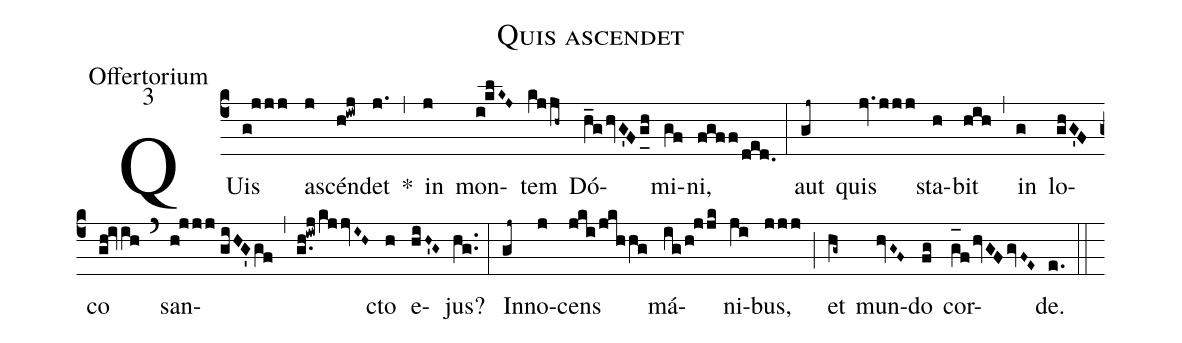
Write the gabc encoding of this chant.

name:Quis ascendet;
office-part:Offertorium;
mode:3;
%%
(c4) QUis(g!jjj) a(j)scén(h!iwj)det(j.) *(,) in(j) mon(i!klK~J~)tem(kjjh~) Dó(h_ghvG'Fg_[uh:l]h)mi(gf)ni,(fgff/ded.) (:) aut(gj~) quis(jv.jjj) sta(h)bit(hih) (,) in(g) lo(ghG'F)co(gh!ivih) (`) san(h!jjj//giHG'gf)(,)(g.h!iwj/kjjvI~H~)cto(h) e(hiH~'G~)jus?(hg..) (:) In(gj~)no(j)cens(jki/jkhhg) má(ig/h!jjk)ni(ji)bus,(jjj) (;) et(hg~) mun(hvG~F~)do(fg) cor(g_[oh:h]fhvGFgvF~E~)de.(e.) (::)
